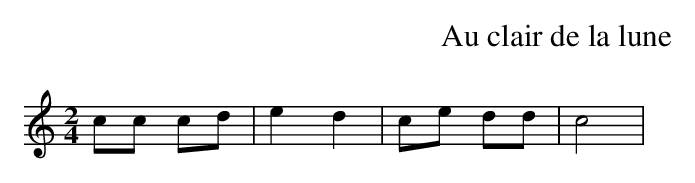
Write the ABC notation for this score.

X:1
T: Au clair de la lune
L: 1/8
M: 2/4
K: C
cc cd | e2 d2 | ce dd | c4 |
